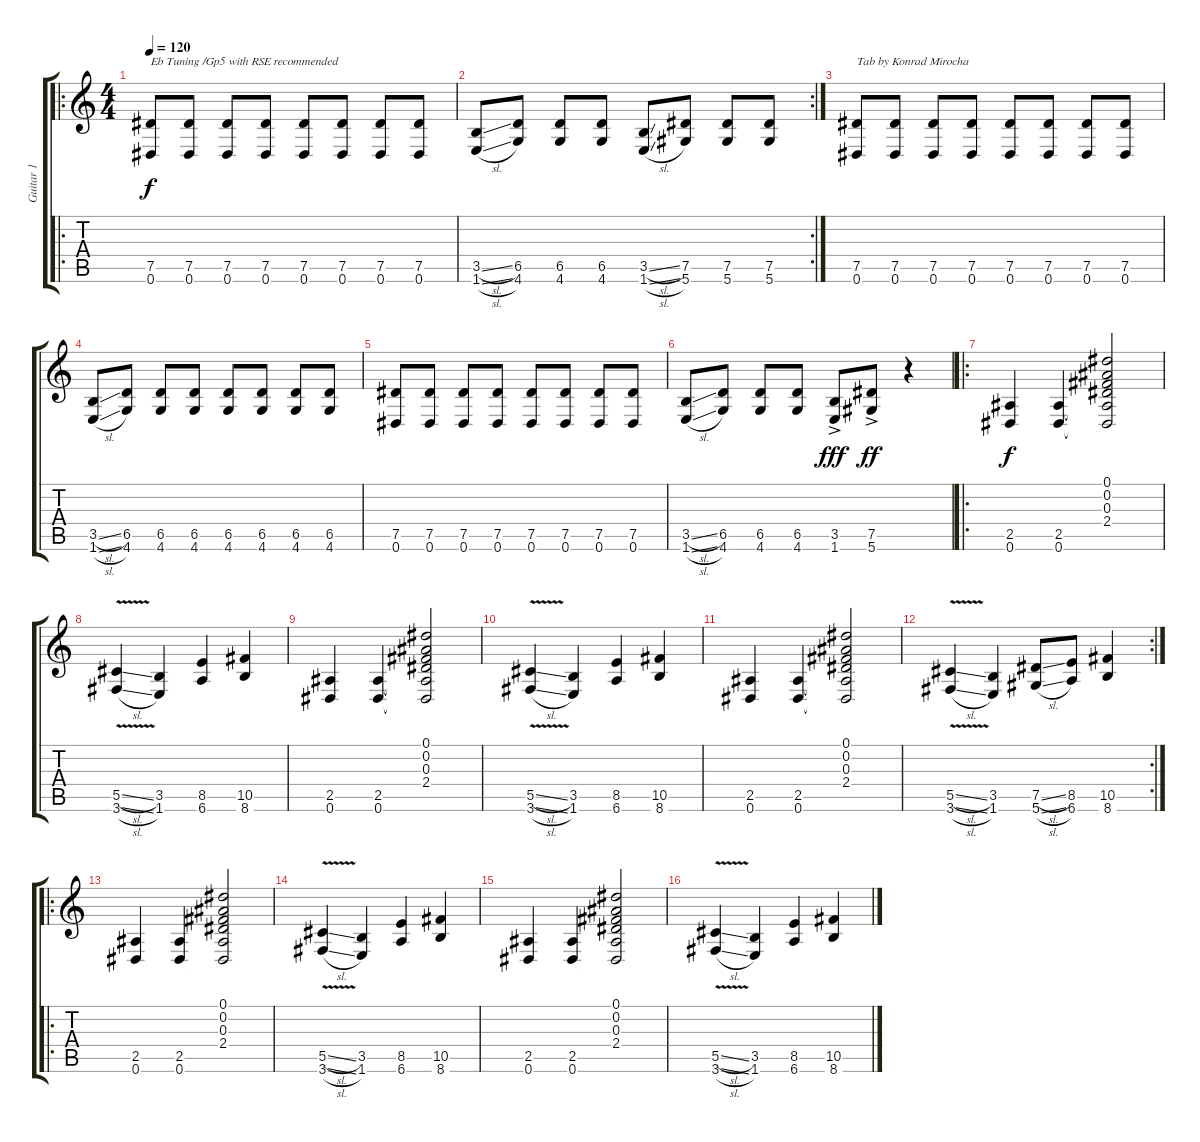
\track ("Guitar 1" "Guitar 1") {instrument distortionguitar}
\staff {score tabs}
\tuning (Eb4 Bb3 Gb3 Db3 Ab2 Eb2) {hide}
\ro
\ts (4 4)
\tempo 120
\clef g2
\ks c
(7.5 0.6).8{txt "Eb Tuning /Gp5 with RSE recommended" dy f instrument distortionguitar} (7.5 0.6).8 (7.5 0.6).8 (7.5 0.6).8 (7.5 0.6).8 (7.5 0.6).8 (7.5 0.6).8 (7.5 0.6).8 |
\rc 2
(3.5{sl} 1.6{sl}).8 (6.5 4.6).8 (6.5 4.6).8 (6.5 4.6).8 (3.5{sl} 1.6{sl}).8 (7.5 5.6).8 (7.5 5.6).8 (7.5 5.6).8 |
(7.5 0.6).8{txt "Tab by Konrad Mirocha"} (7.5 0.6).8 (7.5 0.6).8 (7.5 0.6).8 (7.5 0.6).8 (7.5 0.6).8 (7.5 0.6).8 (7.5 0.6).8 |
(3.5{sl} 1.6{sl}).8 (6.5 4.6).8 (6.5 4.6).8 (6.5 4.6).8 (6.5 4.6).8 (6.5 4.6).8 (6.5 4.6).8 (6.5 4.6).8 |
(7.5 0.6).8 (7.5 0.6).8 (7.5 0.6).8 (7.5 0.6).8 (7.5 0.6).8 (7.5 0.6).8 (7.5 0.6).8 (7.5 0.6).8 |
(3.5{sl} 1.6{sl}).8 (6.5 4.6).8 (6.5 4.6).8 (6.5 4.6).8 (3.5{ac} 1.6{ac}).8{dy fff} (7.5{ac} 5.6{ac}).8{dy ff} r.4 |
\ro
(2.5 0.6).4{dy f} (2.5 0.6).4 (0.1 0.2 0.3 2.4 2.5{t} 0.6{t}).2 |
(5.5{v sl} 3.6{v sl}).4 (3.5 1.6).4 (8.5 6.6).4 (10.5 8.6).4 |
(2.5 0.6).4 (2.5 0.6).4 (0.1 0.2 0.3 2.4 2.5{t} 0.6{t}).2 |
(5.5{v sl} 3.6{v sl}).4 (3.5 1.6).4 (8.5 6.6).4 (10.5 8.6).4 |
(2.5 0.6).4 (2.5 0.6).4 (0.1 0.2 0.3 2.4 2.5{t} 0.6{t}).2 |
\rc 2
(5.5{v sl} 3.6{v sl}).4 (3.5 1.6).4 (7.5{sl} 5.6{sl}).8 (8.5 6.6).8 (10.5 8.6).4 |
\ro
(2.5 0.6).4 (2.5 0.6).4 (0.1 0.2 0.3 2.4 2.5{t} 0.6{t}).2 |
(5.5{v sl} 3.6{v sl}).4 (3.5 1.6).4 (8.5 6.6).4 (10.5 8.6).4 |
(2.5 0.6).4 (2.5 0.6).4 (0.1 0.2 0.3 2.4 2.5{t} 0.6{t}).2 |
(5.5{v sl} 3.6{v sl}).4 (3.5 1.6).4 (8.5 6.6).4 (10.5 8.6).4
